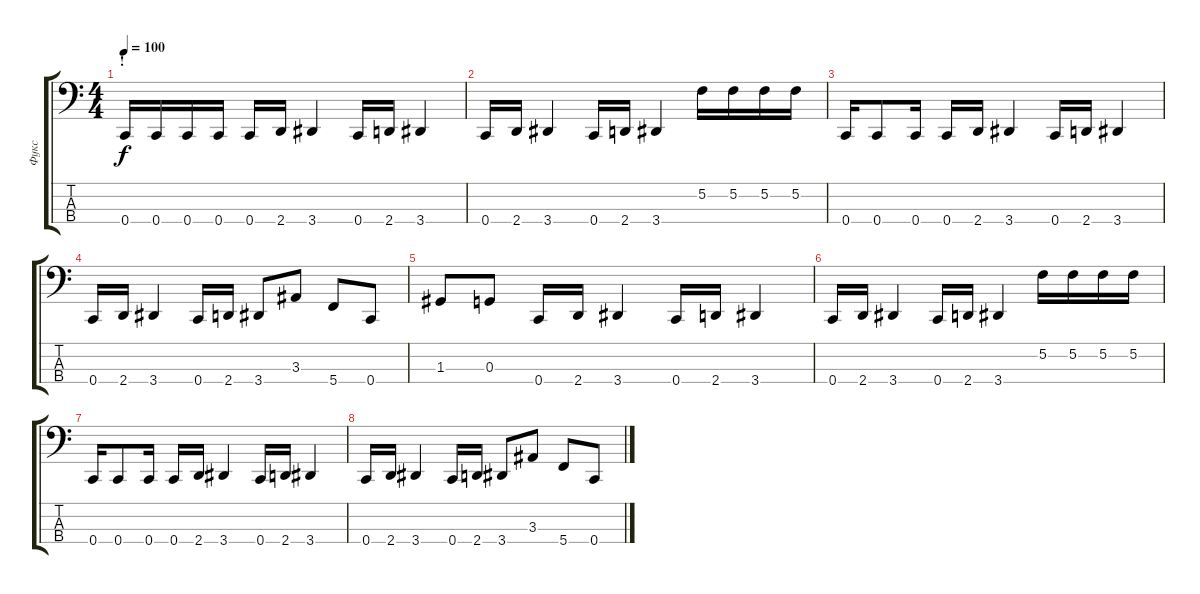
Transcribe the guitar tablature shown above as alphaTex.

\track ("Фукс" "Фукс") {instrument electricbasspick}
\staff {score tabs}
\tuning (F2 C2 G1 C1) {hide}
\ts (4 4)
\section ("" "!")
\tempo 100
\clef f4
\ks c
0.4.16{dy f} 0.4.16 0.4.16 0.4.16 0.4.16 2.4.16 3.4.4 0.4.16 2.4.16 3.4.4 |
0.4.16 2.4.16 3.4.4 0.4.16 2.4.16 3.4.4 5.2.16 5.2.16 5.2.16 5.2.16 |
0.4.16 0.4.8 0.4.16 0.4.16 2.4.16 3.4.4 0.4.16 2.4.16 3.4.4 |
0.4.16 2.4.16 3.4.4 0.4.16 2.4.16 3.4.8 3.3.8 5.4.8 0.4.8 |
1.3.8 0.3.8 0.4.16 2.4.16 3.4.4 0.4.16 2.4.16 3.4.4 |
0.4.16 2.4.16 3.4.4 0.4.16 2.4.16 3.4.4 5.2.16 5.2.16 5.2.16 5.2.16 |
0.4.16 0.4.8 0.4.16 0.4.16 2.4.16 3.4.4 0.4.16 2.4.16 3.4.4 |
0.4.16 2.4.16 3.4.4 0.4.16 2.4.16 3.4.8 3.3.8 5.4.8 0.4.8
